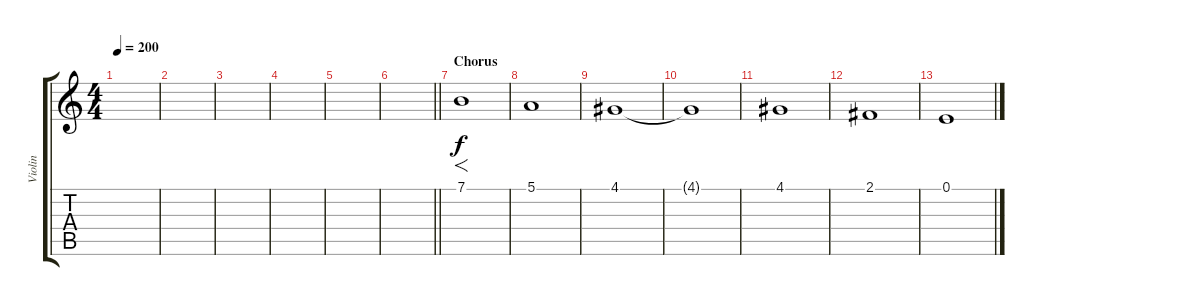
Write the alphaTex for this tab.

\track ("Violin" "Violin") {instrument violin}
\staff {score tabs}
\tuning (E4 B3 G3 D3 A2 E2) {hide}
\ts (4 4)
\tempo 200
\clef g2
\ks c
|
|
|
|
|
\barLineRight lightlight
|
\section ("" "Chorus")
7.1.1{f} |
5.1.1 |
4.1.1 |
4.1{t}.1 |
4.1.1 |
2.1.1 |
0.1.1
